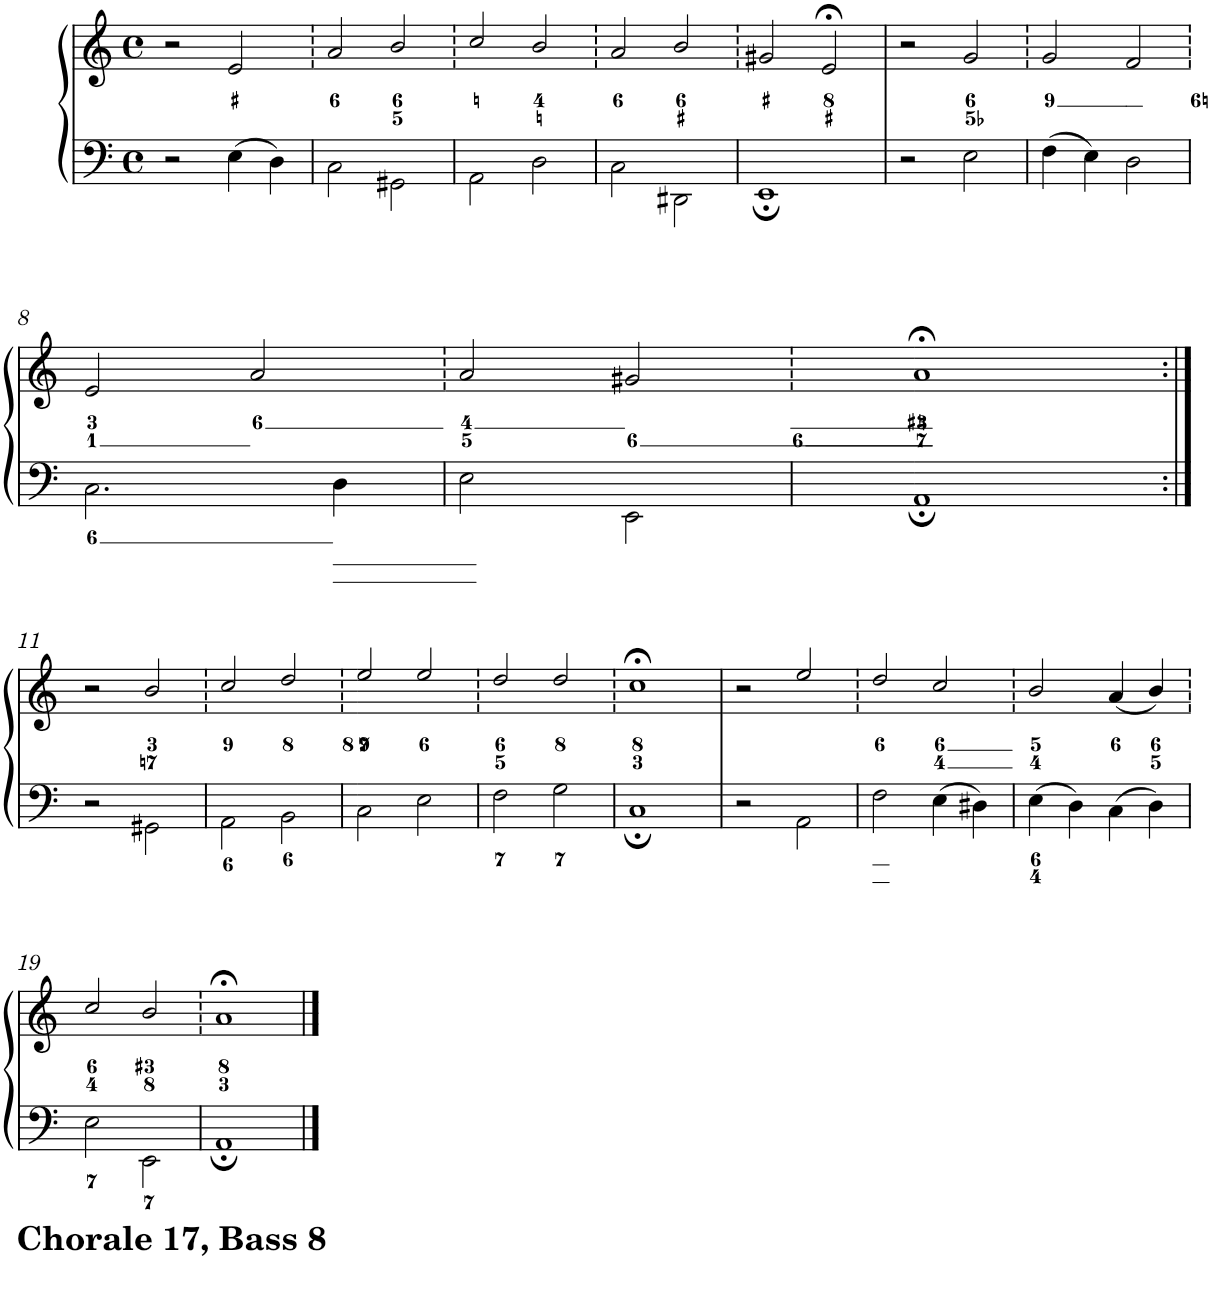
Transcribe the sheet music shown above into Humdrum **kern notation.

**kern	**kern
*part1	*part1
*staff2	*staff1
*I"Piano	*
*I'Pno.	*
*clefF4	*clefG2
*k[]	*k[]
*M4/4	*M4/4
*met(c)	*met(c)
=1	=1
2r	2r
4E\	2e/
4D\	.
=2	=2
2C\	2a/
2GG#X\	2b/
=3	=3
2AA\	2cc/
2D\	2b/
=4	=4
2C\	2a/
2DD#X\	2b/
=5	=5
1EE;	2g#X/
.	2e;</
=6	=6
2r	2r
2E\	2g/
=7	=7
4F\	2g/
4E\	.
2D\	2f/
!!LO:LB:g=z
=8	=8
2.C\	2e/
.	2a/
4D\	.
=9	=9
2E\	2a/
2EE\	2g#X/
=10	=10
1AA;	1a;<
!!LO:LB:g=z
=11:|!	=11:|!
2r	2r
2GG#X\	2b/
=12	=12
2AA\	2cc/
2BB\	2dd/
=13	=13
2C\	2ee/
2E\	2ee/
=14	=14
2F\	2dd/
2G\	2dd/
=15	=15
1C;	1cc;<
=16	=16
2r	2r
2AA\	2ee/
=17	=17
2F\	2dd/
4E\	2cc/
4D#X\	.
=18	=18
4E\	2b/
4D\	.
4C\	(4a/
4D\	4b/)
!!LO:LB:g=z
=19	=19
2E\	2cc/
2EE\	2b/
=20	=20
1AA;	1a;<
==	==
*-	*-
